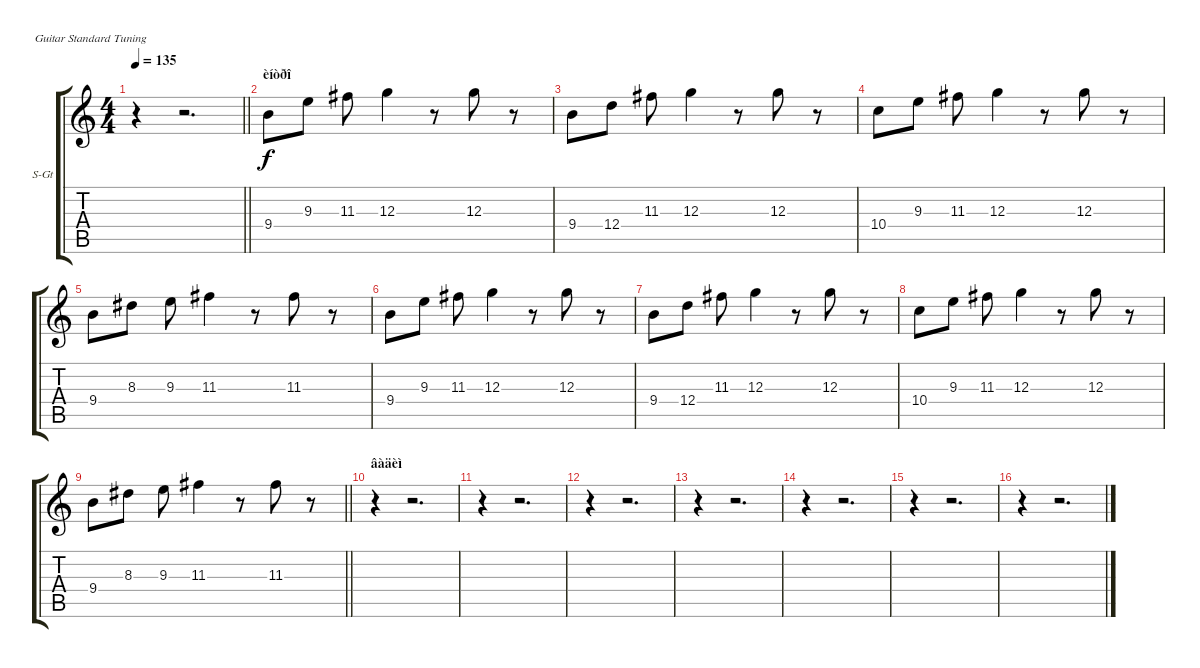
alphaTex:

\bracketExtendMode groupsimilarinstruments
\firstSystemTrackNameOrientation horizontal
\otherSystemsTrackNameOrientation horizontal
\track ("Äîðîæêà 9" "S-Gt") {instrument fx8scifi}
\staff {score tabs}
\tuning (E4 B3 G3 D3 A2 E2)
\displaytranspose 12
\ts (4 4)
\beaming (8 2 2 2 2)
\tempo 135
\clef g2
\barLineRight lightlight
\ks c
r.4{dy f instrument fx8scifi} r.2{d} |
\section ("" "èíòðî")
9.4.8 9.3.8 11.3.8 12.3.4 r.8 12.3.8 r.8 |
9.4.8 12.4.8 11.3.8 12.3.4 r.8 12.3.8 r.8 |
10.4.8 9.3.8 11.3.8 12.3.4 r.8 12.3.8 r.8 |
9.4.8 8.3.8 9.3.8 11.3.4 r.8 11.3.8 r.8 |
9.4.8 9.3.8 11.3.8 12.3.4 r.8 12.3.8 r.8 |
9.4.8 12.4.8 11.3.8 12.3.4 r.8 12.3.8 r.8 |
10.4.8 9.3.8 11.3.8 12.3.4 r.8 12.3.8 r.8 |
\barLineRight lightlight
9.4.8 8.3.8 9.3.8 11.3.4 r.8 11.3.8 r.8 |
\section ("" "âàäèì")
r.4 r.2{d} |
r.4 r.2{d} |
r.4 r.2{d} |
r.4 r.2{d} |
r.4 r.2{d} |
r.4 r.2{d} |
r.4 r.2{d}
